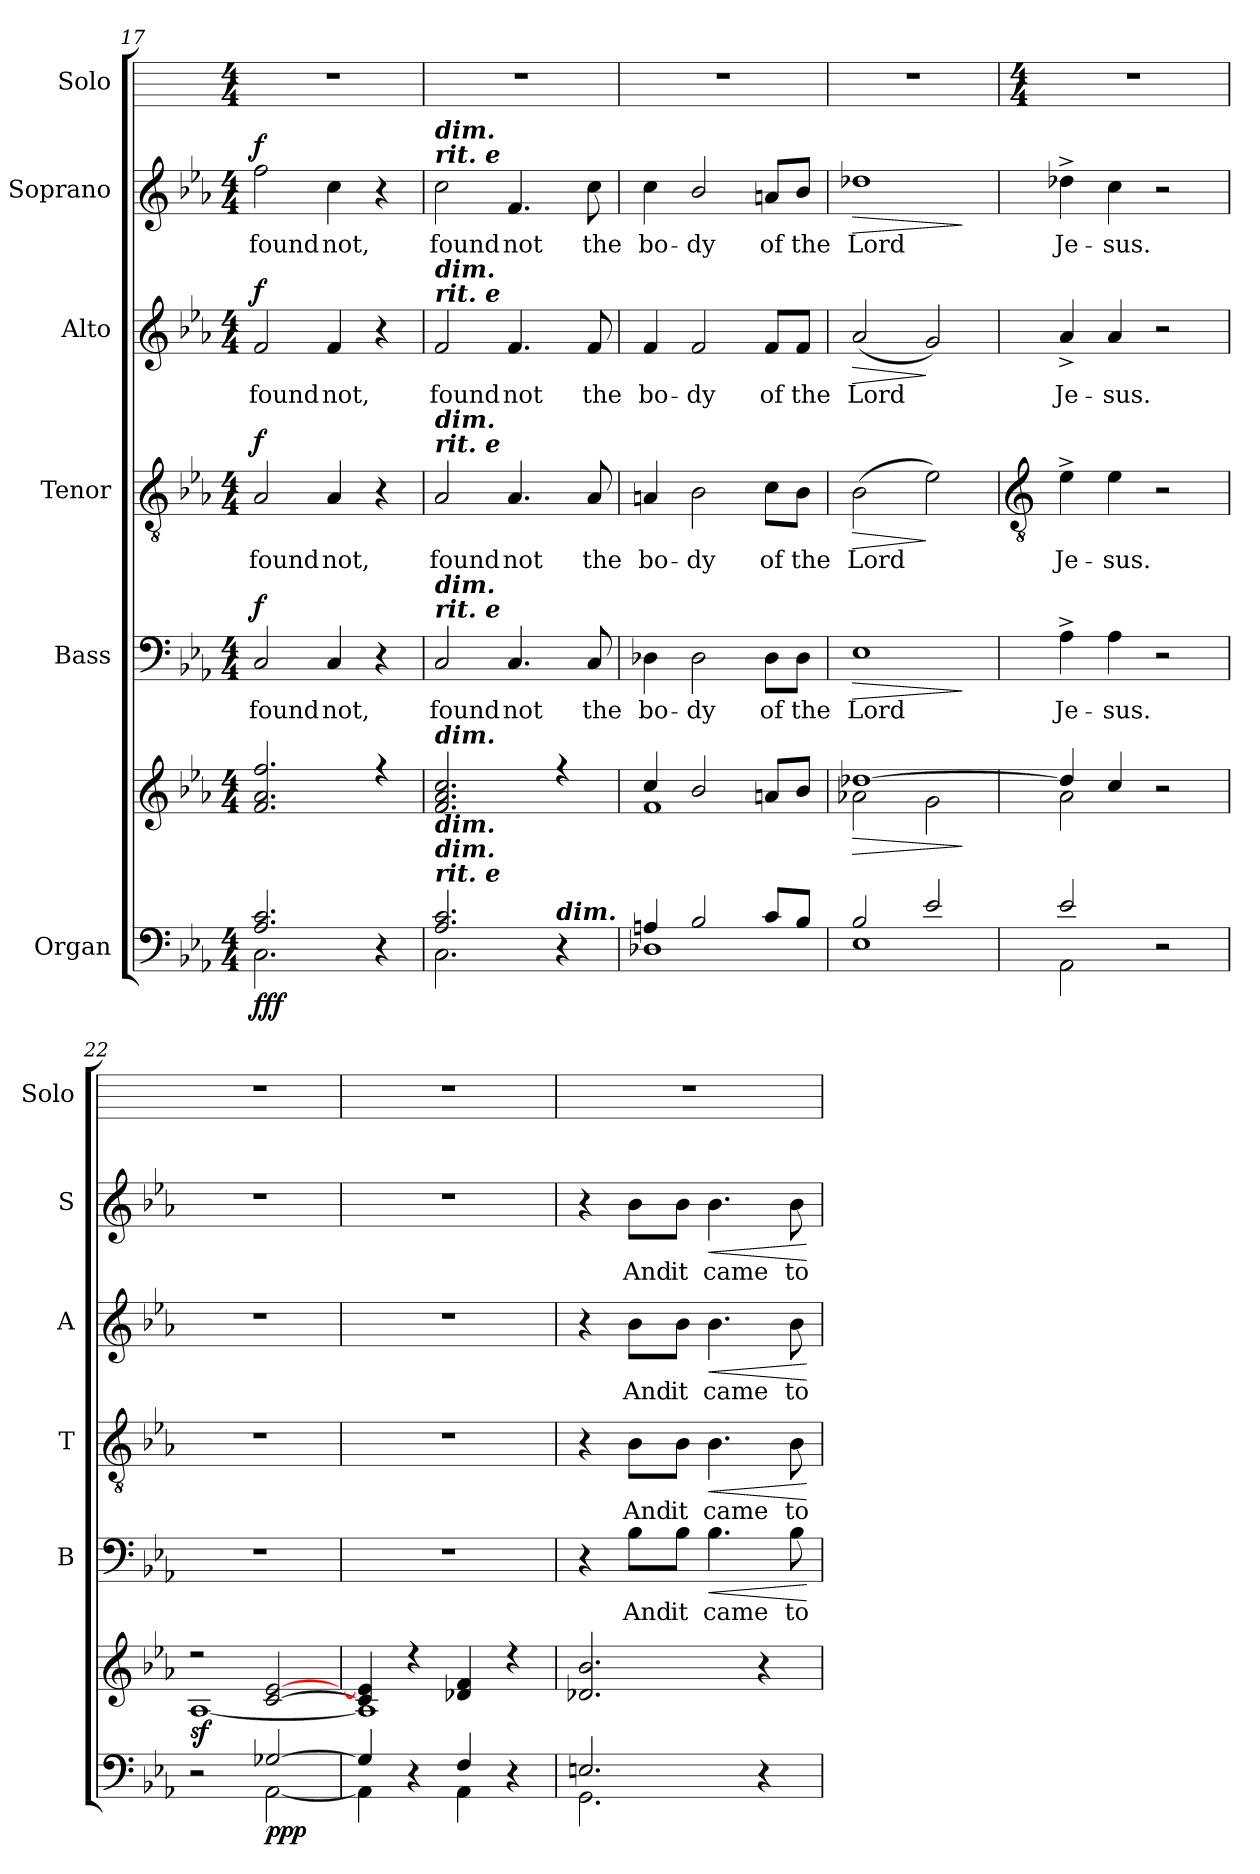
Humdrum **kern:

**kern	**kern	**dynam	**kern	**text	**dynam	**kern	**text	**dynam	**kern	**text	**dynam	**kern	**text	**dynam	**kern
*part6	*part6	*part6	*part5	*part5	*part5	*part4	*part4	*part4	*part3	*part3	*part3	*part2	*part2	*part2	*part1
*staff7	*staff6	*staff6/7	*staff5	*staff5	*staff5	*staff4	*staff4	*staff4	*staff3	*staff3	*staff3	*staff2	*staff2	*staff2	*staff1
*I"Organ	*	*	*I"Bass	*	*	*I"Tenor	*	*	*I"Alto	*	*	*I"Soprano	*	*	*I"Solo
*	*	*	*I'B	*	*	*I'T	*	*	*I'A	*	*	*I'S	*	*	*I'Solo
*clefF4	*clefG2	*	*clefF4	*	*	*clefGv2	*	*	*clefG2	*	*	*clefG2	*	*	*
*k[b-e-a-]	*k[b-e-a-]	*	*k[b-e-a-]	*	*	*k[b-e-a-]	*	*	*k[b-e-a-]	*	*	*k[b-e-a-]	*	*	*
*E-:	*E-:	*	*E-:	*	*	*E-:	*	*	*E-:	*	*	*E-:	*	*	*
*M4/4	*M4/4	*	*M4/4	*	*	*M4/4	*	*	*M4/4	*	*	*M4/4	*	*	*M4/4
=17	=17	=17	=17	=17	=17	=17	=17	=17	=17	=17	=17	=17	=17	=17	=17
*^	*^	*	*	*	*	*	*	*	*	*	*	*	*	*	*
!	!	!	!	!LO:DY:b=2	!	!LO:LY:b	!	!	!LO:LY:b	!	!	!LO:LY:b	!	!	!LO:LY:b	!	!
!	!	!	!	!LO:DY:n=1:b=2	!	!	!	!	!	!	!	!	!	!	!	!	!
!	!	!	!	!LO:DY:n=2:b	!	!	!LO:DY:b	!	!	!LO:DY:b	!	!	!LO:DY:b	!	!	!LO:DY:b	!
2.A-/ 2.c/	2.C\	2.f 2.a- 2.ff	1ryy	f f f	2C	found	f	2A-	found	f	2f	found	f	2ff	found	f	1r
!	!	!	!	!	!	!LO:LY:b	!	!	!LO:LY:b	!	!	!LO:LY:b	!	!	!LO:LY:b	!	!
.	.	.	.	.	4C	not,	.	4A-	not,	.	4f	not,	.	4cc	not,	.	.
4ryy	4r	4r	.	.	4r	.	.	4r	.	.	4r	.	.	4r	.	.	.
=18	=18	=18	=18	=18	=18	=18	=18	=18	=18	=18	=18	=18	=18	=18	=18	=18	=18
!	!	!	!	!	!	!	!	!	!	!	!	!	!	!LO:TX:a:Bi:t=rit. e	!	!	!
!	!	!	!	!	!	!	!	!	!	!	!	!	!	!LO:TX:a:Bi:t=dim.	!	!	!
!	!	!	!	!	!	!	!	!	!	!	!LO:TX:a:Bi:t=rit. e	!	!	!	!	!	!
!	!	!	!	!	!	!	!	!	!	!	!LO:TX:a:Bi:t=dim.	!	!	!	!	!	!
!	!	!	!	!	!	!	!	!LO:TX:a:Bi:t=rit. e	!	!	!	!	!	!	!	!	!
!	!	!	!	!	!	!	!	!LO:TX:a:Bi:t=dim.	!	!	!	!	!	!	!	!	!
!	!	!	!	!	!LO:TX:a:Bi:t=rit. e	!	!	!	!	!	!	!	!	!	!	!	!
!	!	!	!	!	!LO:TX:a:Bi:t=dim.	!	!	!	!	!	!	!	!	!	!	!	!
!	!	!LO:TX:a:Bi:t=dim.	!	!	!	!	!	!	!	!	!	!	!	!	!	!	!
!LO:TX:a:Bi:t=rit. e	!	!	!	!	!	!	!	!	!	!	!	!	!	!	!	!	!
!LO:TX:a:Bi:t=dim.	!	!	!	!	!	!	!	!	!	!	!	!	!	!	!	!	!
!LO:TX:a:Bi:t=dim.	!	!	!	!	!	!	!	!	!	!	!	!	!	!	!	!	!
!	!	!	!	!	!	!LO:LY:b	!	!	!LO:LY:b	!	!	!LO:LY:b	!	!	!LO:LY:b	!	!
2.A-/ 2.c/	2.C\	2.f 2.a- 2.cc	1ryy	.	2C	found	.	2A-	found	.	2f	found	.	2cc	found	.	1r
!	!	!	!	!	!	!LO:LY:b	!	!	!LO:LY:b	!	!	!LO:LY:b	!	!	!LO:LY:b	!	!
.	.	.	.	.	4.C	not	.	4.A-	not	.	4.f	not	.	4.f	not	.	.
!LO:TX:a:Bi:t=dim.	!	!	!	!	!	!	!	!	!	!	!	!	!	!	!	!	!
4ryy	4r	4r	.	.	.	.	.	.	.	.	.	.	.	.	.	.	.
!	!	!	!	!	!	!LO:LY:b	!	!	!LO:LY:b	!	!	!LO:LY:b	!	!	!LO:LY:b	!	!
.	.	.	.	.	8C	the	.	8A-	the	.	8f	the	.	8cc	the	.	.
=19	=19	=19	=19	=19	=19	=19	=19	=19	=19	=19	=19	=19	=19	=19	=19	=19	=19
!	!	!	!	!	!	!LO:LY:b	!	!	!LO:LY:b	!	!	!LO:LY:b	!	!	!LO:LY:b	!	!
4An/	1D-X\	4cc/	1f\	.	4D-X	bo-	.	4An	bo-	.	4f	bo-	.	4cc	bo-	.	1r
!	!	!	!	!	!	!LO:LY:b	!	!	!LO:LY:b	!	!	!LO:LY:b	!	!	!LO:LY:b	!	!
2B-/	.	2b-/	.	.	2D-\	-dy	.	2B-\	-dy	.	2f/	-dy	.	2b-/	-dy	.	.
!	!	!	!	!	!	!LO:LY:b	!	!	!LO:LY:b	!	!	!LO:LY:b	!	!	!LO:LY:b	!	!
8c/L	.	8anL	.	.	8D-\L	of	.	8c\L	of	.	8f/L	of	.	8an/L	of	.	.
!	!	!	!	!	!	!LO:LY:b	!	!	!LO:LY:b	!	!	!LO:LY:b	!	!	!LO:LY:b	!	!
8B-/J	.	8b-J	.	.	8D-\J	the	.	8B-\J	the	.	8f/J	the	.	8b-/J	the	.	.
=20	=20	=20	=20	=20	=20	=20	=20	=20	=20	=20	=20	=20	=20	=20	=20	=20	=20
!	!	!	!	!LO:HP:b	!	!LO:LY:b	!LO:HP:b	!	!LO:LY:b	!LO:HP:b	!	!LO:LY:b	!LO:HP:b	!	!LO:LY:b	!LO:HP:b	!
2B-/	1E-\	[1dd-X	2a-X\	>	1E-	Lord	>	(>2B-	Lord	>	(<2a-	Lord	>	1dd-X	Lord	>	1r
2e-/	.	.	2g\	.	.	.	.	2e-)	.	]	2g)	.	]	.	.	.	.
*v	*v	*	*	*	*	*	*	*	*	*	*	*	*	*	*	*	*
*	*v	*v	*	*	*	*	*	*	*	*	*	*	*	*	*	*
.	.	]	.	.	]	.	.	.	.	.	.	.	.	]	.
!!LO:LB:g=z
=21	=21	=21	=21	=21	=21	=21	=21	=21	=21	=21	=21	=21	=21	=21	=21
*	*	*	*	*	*	*clefGv2	*	*	*	*	*	*	*	*	*
*	*	*	*	*	*	*	*	*	*	*	*	*	*	*	*M4/4
*^	*^	*	*	*	*	*	*	*	*	*	*	*	*	*	*
!	!	!	!	!	!	!LO:LY:b	!	!	!LO:LY:b	!	!	!LO:LY:b	!	!	!LO:LY:b	!	!
2e-/	2AA-\	4dd-/]	2a-\	.	4A-^	Je-	.	4e-^	Je-	.	4a-^	Je-	.	4dd-X^	Je-	.	1r
!	!	!	!	!	!	!LO:LY:b	!	!	!LO:LY:b	!	!	!LO:LY:b	!	!	!LO:LY:b	!	!
.	.	4cc/	.	.	4A-	-sus.	.	4e-	-sus.	.	4a-	-sus.	.	4cc	-sus.	.	.
2ryy	2r	2r	2ryy	.	2r	.	.	2r	.	.	2r	.	.	2r	.	.	.
=22	=22	=22	=22	=22	=22	=22	=22	=22	=22	=22	=22	=22	=22	=22	=22	=22	=22
!	!	!	!	!LO:DY:b	!	!	!	!	!	!	!	!	!	!	!	!	!
2ryy	2r	2r	[1A-\	sf	1r	.	.	1r	.	.	1r	.	.	1r	.	.	1r
!	!	!	!	!LO:DY:b=2	!	!	!	!	!	!	!	!	!	!	!	!	!
!	!	!	!	!LO:DY:n=1:b=2	!	!	!	!	!	!	!	!	!	!	!	!	!
!	!	!	!	!LO:DY:n=2:b	!	!	!	!	!	!	!	!	!	!	!	!	!
[2G-X/	[2AA-\	[2c [2e-	.	p p p	.	.	.	.	.	.	.	.	.	.	.	.	.
=23	=23	=23	=23	=23	=23	=23	=23	=23	=23	=23	=23	=23	=23	=23	=23	=23	=23
4G-/]	4AA-\]	4c] 4e]	1A-\]	.	1r	.	.	1r	.	.	1r	.	.	1r	.	.	1r
4ryy	4r	4r	.	.	.	.	.	.	.	.	.	.	.	.	.	.	.
4F/	4AA-\	4d-X 4f	.	.	.	.	.	.	.	.	.	.	.	.	.	.	.
4ryy	4r	4r	.	.	.	.	.	.	.	.	.	.	.	.	.	.	.
=24	=24	=24	=24	=24	=24	=24	=24	=24	=24	=24	=24	=24	=24	=24	=24	=24	=24
2.En/	2.GG\	2.d-X 2.b-	1ryy	.	4r	.	.	4r	.	.	4r	.	.	4r	.	.	1r
!	!	!	!	!	!	!LO:LY:b	!	!	!LO:LY:b	!	!	!LO:LY:b	!	!	!LO:LY:b	!	!
.	.	.	.	.	8B-\L	And	.	8B-\L	And	.	8b-\L	And	.	8b-\L	And	.	.
!	!	!	!	!	!	!LO:LY:b	!	!	!LO:LY:b	!	!	!LO:LY:b	!	!	!LO:LY:b	!	!
.	.	.	.	.	8B-\J	it	.	8B-\J	it	.	8b-\J	it	.	8b-\J	it	.	.
!	!	!	!	!	!	!LO:LY:b	!LO:HP:b	!	!LO:LY:b	!LO:HP:b	!	!LO:LY:b	!LO:HP:b	!	!LO:LY:b	!LO:HP:b	!
.	.	.	.	.	4.B-	came	<	4.B-	came	<	4.b-	came	<	4.b-	came	<	.
4ryy	4r	4r	.	.	.	.	.	.	.	.	.	.	.	.	.	.	.
!	!	!	!	!	!	!LO:LY:b	!	!	!LO:LY:b	!	!	!LO:LY:b	!	!	!LO:LY:b	!	!
.	.	.	.	.	8B-	to	.	8B-	to	.	8b-	to	.	8b-	to	.	.
*v	*v	*	*	*	*	*	*	*	*	*	*	*	*	*	*	*	*
*	*v	*v	*	*	*	*	*	*	*	*	*	*	*	*	*	*
.	.	.	.	.	[	.	.	[	.	.	[	.	.	[	.
=	=	=	=	=	=	=	=	=	=	=	=	=	=	=	=
*-	*-	*-	*-	*-	*-	*-	*-	*-	*-	*-	*-	*-	*-	*-	*-
